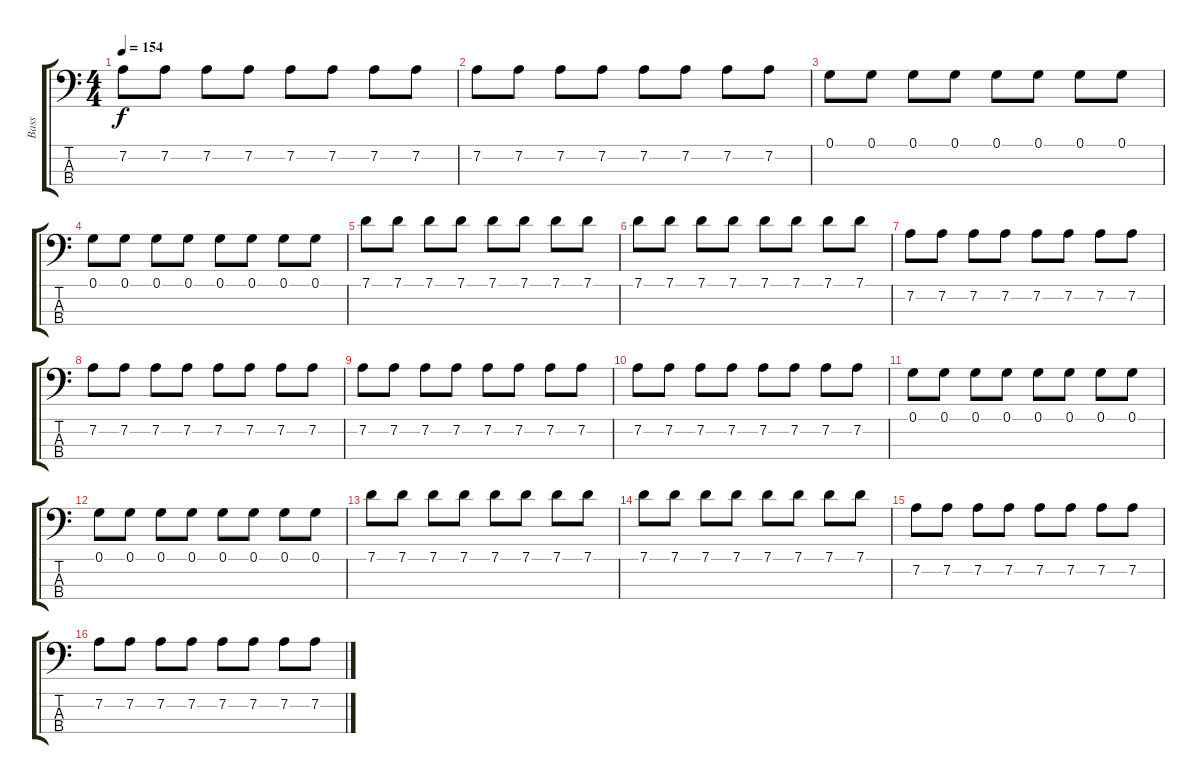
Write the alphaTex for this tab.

\track ("Bass" "Bass") {instrument acousticbass}
\staff {score tabs}
\tuning (G2 D2 A1 E1) {hide}
\ts (4 4)
\tempo 154
\clef f4
\ks c
7.2.8{dy f instrument acousticbass} 7.2.8 7.2.8 7.2.8 7.2.8 7.2.8 7.2.8 7.2.8 |
7.2.8 7.2.8 7.2.8 7.2.8 7.2.8 7.2.8 7.2.8 7.2.8 |
0.1.8 0.1.8 0.1.8 0.1.8 0.1.8 0.1.8 0.1.8 0.1.8 |
0.1.8 0.1.8 0.1.8 0.1.8 0.1.8 0.1.8 0.1.8 0.1.8 |
7.1.8 7.1.8 7.1.8 7.1.8 7.1.8 7.1.8 7.1.8 7.1.8 |
7.1.8 7.1.8 7.1.8 7.1.8 7.1.8 7.1.8 7.1.8 7.1.8 |
7.2.8 7.2.8 7.2.8 7.2.8 7.2.8 7.2.8 7.2.8 7.2.8 |
7.2.8 7.2.8 7.2.8 7.2.8 7.2.8 7.2.8 7.2.8 7.2.8 |
7.2.8 7.2.8 7.2.8 7.2.8 7.2.8 7.2.8 7.2.8 7.2.8 |
7.2.8 7.2.8 7.2.8 7.2.8 7.2.8 7.2.8 7.2.8 7.2.8 |
0.1.8 0.1.8 0.1.8 0.1.8 0.1.8 0.1.8 0.1.8 0.1.8 |
0.1.8 0.1.8 0.1.8 0.1.8 0.1.8 0.1.8 0.1.8 0.1.8 |
7.1.8 7.1.8 7.1.8 7.1.8 7.1.8 7.1.8 7.1.8 7.1.8 |
7.1.8 7.1.8 7.1.8 7.1.8 7.1.8 7.1.8 7.1.8 7.1.8 |
7.2.8 7.2.8 7.2.8 7.2.8 7.2.8 7.2.8 7.2.8 7.2.8 |
7.2.8 7.2.8 7.2.8 7.2.8 7.2.8 7.2.8 7.2.8 7.2.8
